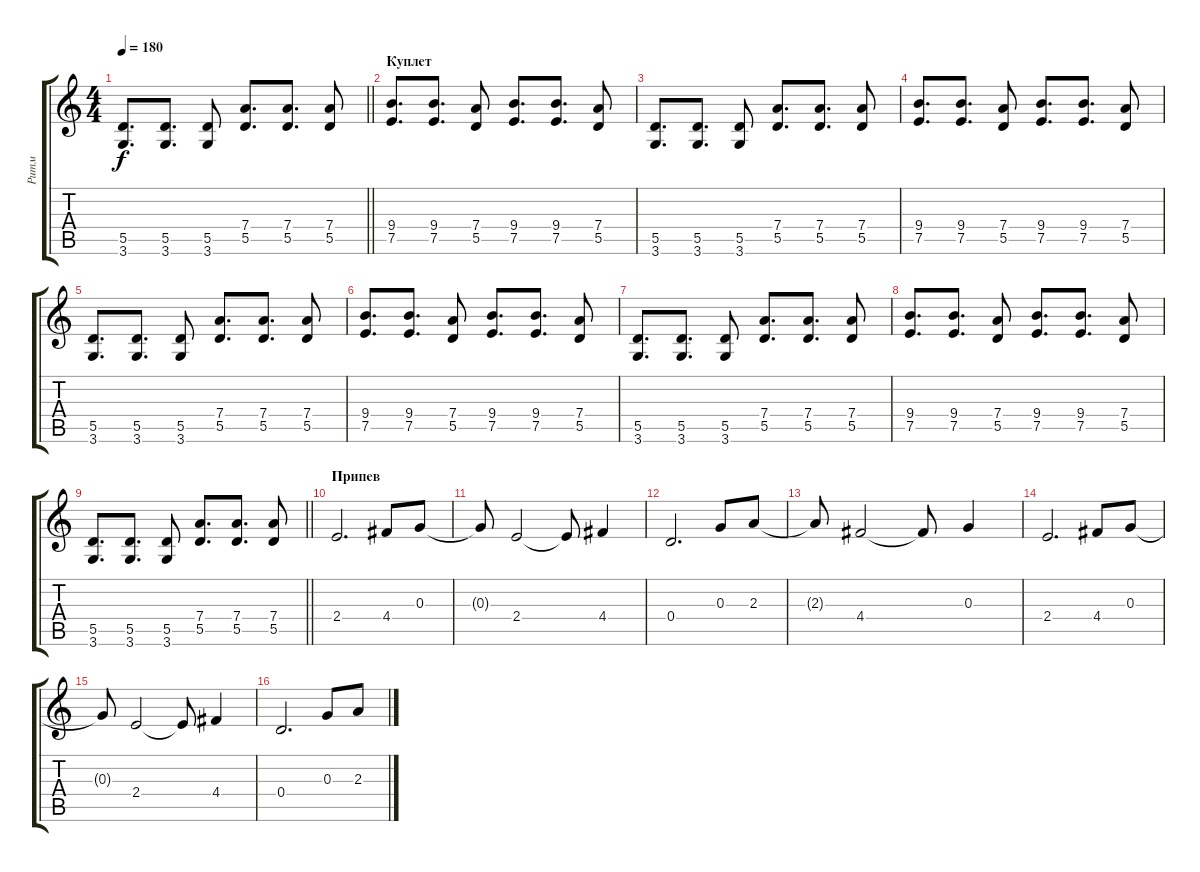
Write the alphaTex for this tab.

\track ("Ритм" "Ритм") {instrument distortionguitar}
\staff {score tabs}
\tuning (E4 B3 G3 D3 A2 E2) {hide}
\ts (4 4)
\tempo 180
\clef g2
\barLineRight lightlight
\ks c
(5.5 3.6).8{d dy f} (5.5 3.6).8{d} (5.5 3.6).8 (7.4 5.5).8{d} (7.4 5.5).8{d} (7.4 5.5).8 |
\section ("" "Куплет")
(9.4 7.5).8{d} (9.4 7.5).8{d} (7.4 5.5).8 (9.4 7.5).8{d} (9.4 7.5).8{d} (7.4 5.5).8 |
(5.5 3.6).8{d} (5.5 3.6).8{d} (5.5 3.6).8 (7.4 5.5).8{d} (7.4 5.5).8{d} (7.4 5.5).8 |
(9.4 7.5).8{d} (9.4 7.5).8{d} (7.4 5.5).8 (9.4 7.5).8{d} (9.4 7.5).8{d} (7.4 5.5).8 |
(5.5 3.6).8{d} (5.5 3.6).8{d} (5.5 3.6).8 (7.4 5.5).8{d} (7.4 5.5).8{d} (7.4 5.5).8 |
(9.4 7.5).8{d} (9.4 7.5).8{d} (7.4 5.5).8 (9.4 7.5).8{d} (9.4 7.5).8{d} (7.4 5.5).8 |
(5.5 3.6).8{d} (5.5 3.6).8{d} (5.5 3.6).8 (7.4 5.5).8{d} (7.4 5.5).8{d} (7.4 5.5).8 |
(9.4 7.5).8{d} (9.4 7.5).8{d} (7.4 5.5).8 (9.4 7.5).8{d} (9.4 7.5).8{d} (7.4 5.5).8 |
\barLineRight lightlight
(5.5 3.6).8{d} (5.5 3.6).8{d} (5.5 3.6).8 (7.4 5.5).8{d} (7.4 5.5).8{d} (7.4 5.5).8 |
\section ("" "Припев")
2.4.2{d} 4.4.8 0.3.8 |
0.3{t}.8 2.4.2 2.4{t}.8 4.4.4 |
0.4.2{d} 0.3.8 2.3.8 |
2.3{t}.8 4.4.2 4.4{t}.8 0.3.4 |
2.4.2{d} 4.4.8 0.3.8 |
0.3{t}.8 2.4.2 2.4{t}.8 4.4.4 |
0.4.2{d} 0.3.8 2.3.8
